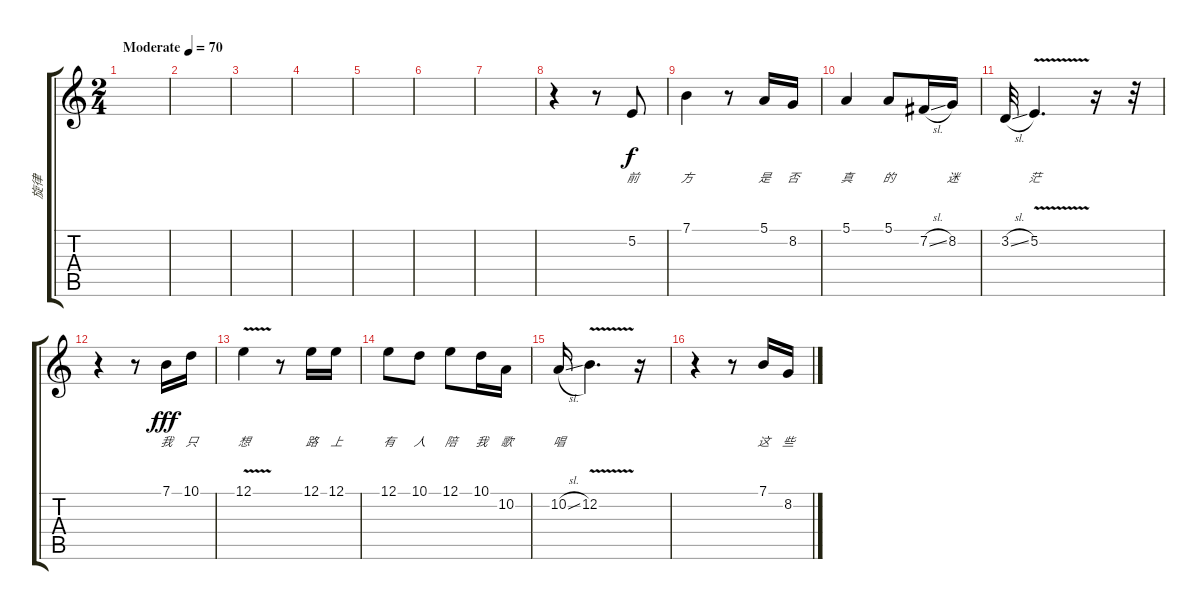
\track ("旋律" "旋律") {instrument fx1rain}
\staff {score tabs}
\tuning (E4 B3 G3 D3 A2 E2) {hide}
\ts (2 4)
\tempo (70 "Moderate")
\clef g2
\ks c
|
|
|
|
|
|
|
r.4 r.8 5.2.8{lyrics (0 "前") lyrics (1 "") lyrics (2 "") lyrics (3 "") lyrics (4 "")} |
7.1.4{lyrics (0 "方") lyrics (1 "") lyrics (2 "") lyrics (3 "") lyrics (4 "")} r.8 5.1.16{lyrics (0 "是") lyrics (1 "") lyrics (2 "") lyrics (3 "") lyrics (4 "")} 8.2.16{lyrics (0 "否") lyrics (1 "") lyrics (2 "") lyrics (3 "") lyrics (4 "")} |
5.1.4{lyrics (0 "真") lyrics (1 "") lyrics (2 "") lyrics (3 "") lyrics (4 "")} 5.1.8{lyrics (0 "的") lyrics (1 "") lyrics (2 "") lyrics (3 "") lyrics (4 "")} 7.2{sl}.16{lyrics (0 "") lyrics (1 "") lyrics (2 "") lyrics (3 "") lyrics (4 "")} 8.2.16{lyrics (0 "迷") lyrics (1 "") lyrics (2 "") lyrics (3 "") lyrics (4 "")} |
3.2{sl}.32{lyrics (0 "") lyrics (1 "") lyrics (2 "") lyrics (3 "") lyrics (4 "")} 5.2{v}.4{d lyrics (0 "茫") lyrics (1 "") lyrics (2 "") lyrics (3 "") lyrics (4 "") dy f} r.16 r.32 |
r.4 r.8 7.1.16{lyrics (0 "我") lyrics (1 "") lyrics (2 "") lyrics (3 "") lyrics (4 "") dy fff} 10.1.16{lyrics (0 "只") lyrics (1 "") lyrics (2 "") lyrics (3 "") lyrics (4 "")} |
12.1{v}.4{lyrics (0 "想") lyrics (1 "") lyrics (2 "") lyrics (3 "") lyrics (4 "")} r.8 12.1.16{lyrics (0 "路") lyrics (1 "") lyrics (2 "") lyrics (3 "") lyrics (4 "")} 12.1.16{lyrics (0 "上") lyrics (1 "") lyrics (2 "") lyrics (3 "") lyrics (4 "")} |
12.1.8{lyrics (0 "有") lyrics (1 "") lyrics (2 "") lyrics (3 "") lyrics (4 "")} 10.1.8{lyrics (0 "人") lyrics (1 "") lyrics (2 "") lyrics (3 "") lyrics (4 "")} 12.1.8{lyrics (0 "陪") lyrics (1 "") lyrics (2 "") lyrics (3 "") lyrics (4 "")} 10.1.16{lyrics (0 "我") lyrics (1 "") lyrics (2 "") lyrics (3 "") lyrics (4 "")} 10.2.16{lyrics (0 "歌") lyrics (1 "") lyrics (2 "") lyrics (3 "") lyrics (4 "")} |
10.2{sl}.16{lyrics (0 "唱") lyrics (1 "") lyrics (2 "") lyrics (3 "") lyrics (4 "")} 12.2{v}.4{d lyrics (0 "") lyrics (1 "") lyrics (2 "") lyrics (3 "") lyrics (4 "")} r.16 |
r.4 r.8 7.1.16{lyrics (0 "这") lyrics (1 "") lyrics (2 "") lyrics (3 "") lyrics (4 "")} 8.2.16{lyrics (0 "些") lyrics (1 "") lyrics (2 "") lyrics (3 "") lyrics (4 "")}
